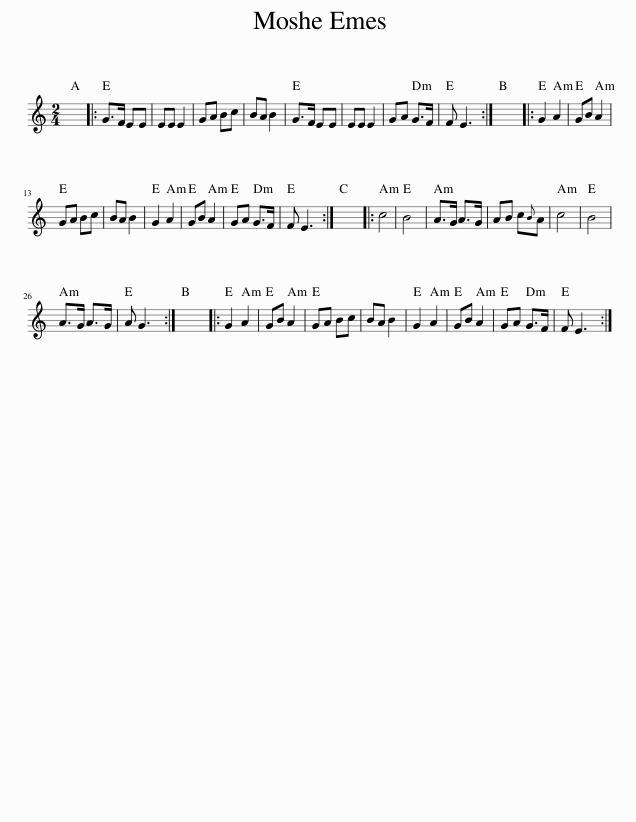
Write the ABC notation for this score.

X:1
L:1/8
M:2/4
I:linebreak $
K:C
V:1 treble
V:1
 x4 |: G>F EE | EE E2 | GA Bc | BA B2 | %5
 G>F EE | EE E2 | GA G>F | F E3 :| x4 |: %10
 G2 A2 | GB A2 |$ GA Bc | BA B2 | G2 A2 | %15
 GB A2 | GA G>F | F E3 :| x4 |: c4 | %20
 B4 | A>G A>G | AB c{B}A | c4 | B4 |$ %25
 A>G A>G | A G3 :| x4 |: G2 A2 | GB A2 | %30
 GA Bc | BA B2 | G2 A2 | GB A2 | GA G>F | %35
 F E3 :| %36
